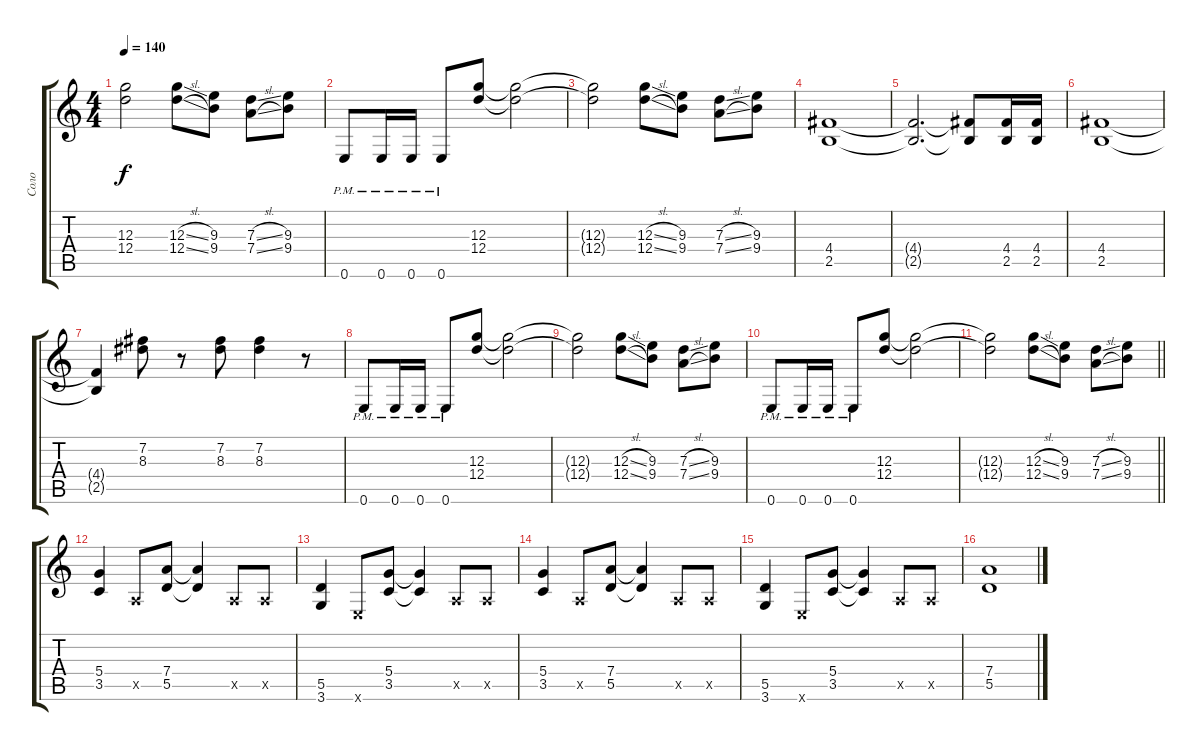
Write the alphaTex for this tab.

\track ("Соло" "Соло") {instrument distortionguitar}
\staff {score tabs}
\tuning (E4 B3 G3 D3 A2 E2) {hide}
\ts (4 4)
\tempo 140
\clef g2
\ks c
(12.3{t} 12.4{t}).2{dy f} (12.3{sl} 12.4{sl}).8 (9.3 9.4).8 (7.3{sl} 7.4{sl}).8 (9.3 9.4).8 |
0.6{pm}.8 0.6{pm}.16 0.6{pm}.16 0.6{pm}.8 (12.3 12.4).8 (12.3{t} 12.4{t}).2 |
(12.3{t} 12.4{t}).2 (12.3{sl} 12.4{sl}).8 (9.3 9.4).8 (7.3{sl} 7.4{sl}).8 (9.3 9.4).8 |
(4.4 2.5).1 |
(4.4{t} 2.5{t}).2{d} (4.4{t} 2.5{t}).8 (4.4 2.5).16 (4.4 2.5).16 |
(4.4 2.5).1 |
(4.4{t} 2.5{t}).4 (7.2 8.3).8 r.8 (7.2 8.3).8 (7.2 8.3).4 r.8 |
0.6{pm}.8 0.6{pm}.16 0.6{pm}.16 0.6{pm}.8 (12.3 12.4).8 (12.3{t} 12.4{t}).2 |
(12.3{t} 12.4{t}).2 (12.3{sl} 12.4{sl}).8 (9.3 9.4).8 (7.3{sl} 7.4{sl}).8 (9.3 9.4).8 |
0.6{pm}.8 0.6{pm}.16 0.6{pm}.16 0.6{pm}.8 (12.3 12.4).8 (12.3{t} 12.4{t}).2 |
\barLineRight lightlight
(12.3{t} 12.4{t}).2 (12.3{sl} 12.4{sl}).8 (9.3 9.4).8 (7.3{sl} 7.4{sl}).8 (9.3 9.4).8 |
(5.4 3.5).4 0.5{x}.8 (7.4 5.5).8 (7.4{t} 5.5{t}).4 0.5{x}.8 0.5{x}.8 |
(5.5 3.6).4 0.6{x}.8 (5.4 3.5).8 (5.4{t} 3.5{t}).4 0.5{x}.8 0.5{x}.8 |
(5.4 3.5).4 0.5{x}.8 (7.4 5.5).8 (7.4{t} 5.5{t}).4 0.5{x}.8 0.5{x}.8 |
(5.5 3.6).4 0.6{x}.8 (5.4 3.5).8 (5.4{t} 3.5{t}).4 0.5{x}.8 0.5{x}.8 |
(7.4 5.5).1
